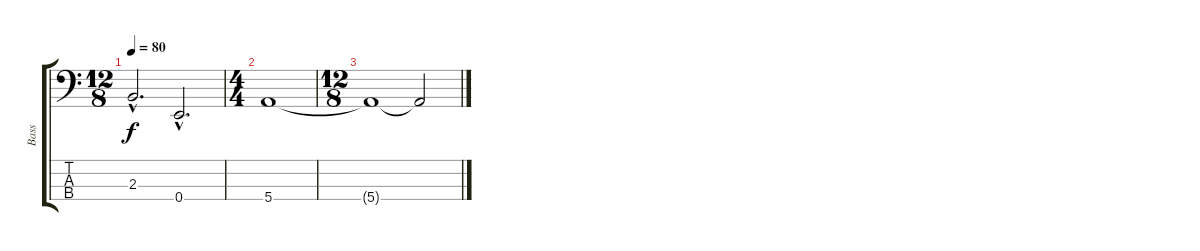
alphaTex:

\track ("Bass" "Bass") {instrument fretlessbass}
\staff {score tabs}
\tuning (G2 D2 A1 E1) {hide}
\ts (12 8)
\tempo 80
\clef f4
\ks c
2.3{hac}.2{d dy f} 0.4{hac}.2{d} |
\ts (4 4)
5.4.1 |
\ts (12 8)
5.4{t}.1 5.4{t}.2
